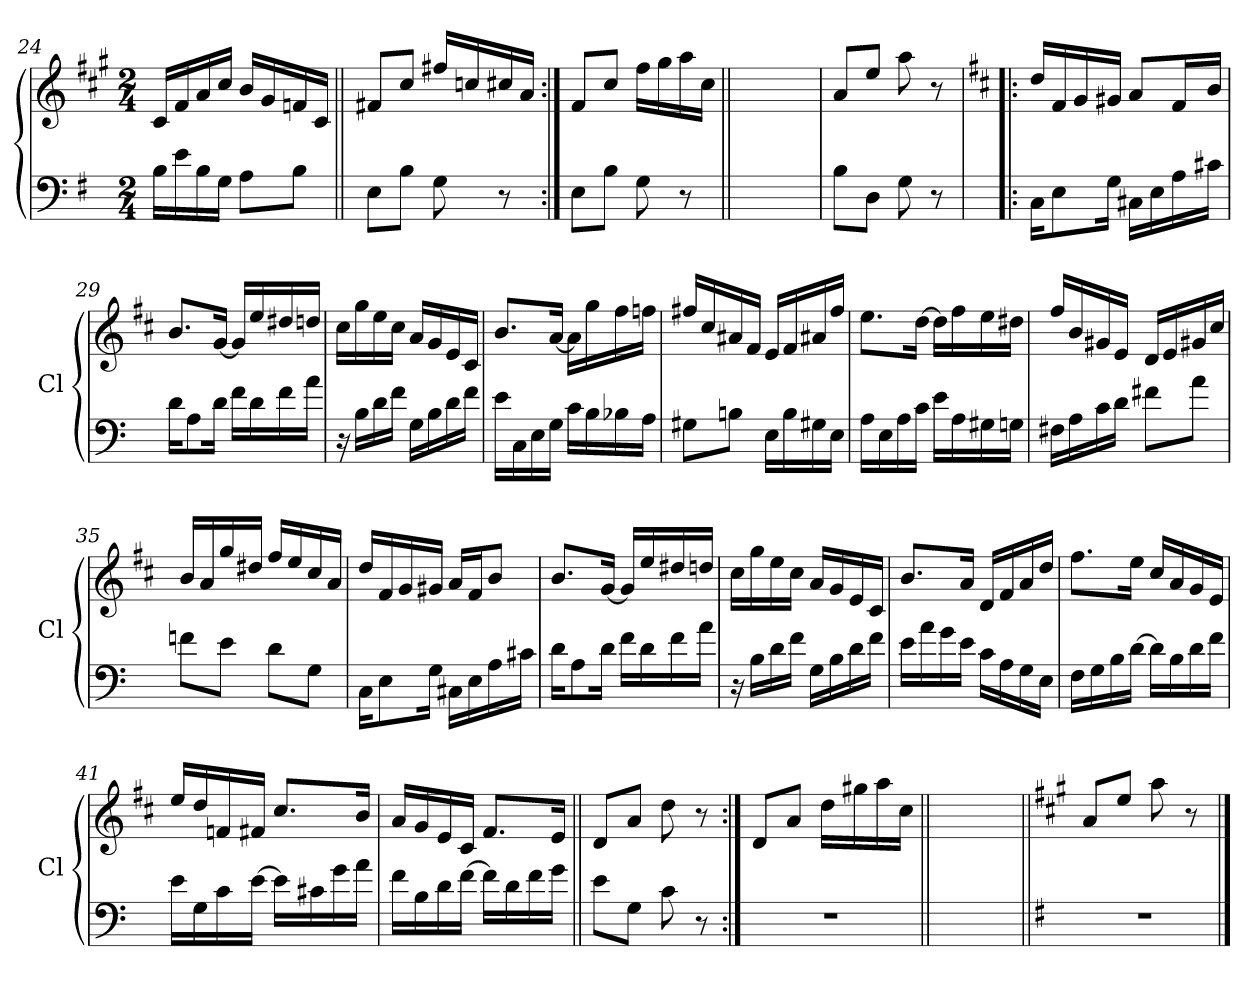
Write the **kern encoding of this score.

**kern	**kern
*part2	*part1
*staff2	*staff1
*	*I'Cl
!!LO:LB:g=z
*clefF4	*clefG2
*	*ITrd1c2
*k[f#]	*k[f#]
*G:	*G:
*M2/4	*M2/4
=24	=24
16B\LL	16B/LL
16e\	16e/
16B\	16g/
16G\JJ	16b/JJ
8A\L	16a/LL
.	16f#/
8B\J	16e-X/
.	16B/JJ
=25||	=25||
8E\L	8en/L
8B\J	8b/J
8G\	16een/LL
.	16b-X/
8r	16bn/
.	16g/JJ
=26:|!	=26:|!
8E\L	8e/L
8B\J	8b/J
8G\	16ee\LL
.	16ff#\
8r	16gg\
.	16b\JJ
=26X261||	=26X261||
2ryy	2ryy
!!LO:LB:g=z
=27	=27
8B\L	8g/L
8D\J	8dd/J
8G\	8gg\
8r	8r
=28!|:	=28!|:
*k[]	*k[]
*C:	*C:
16C\KL	16cc/LL
8E\	16e/
.	16f/
16G\Jk	16f#X/JJ
16C#X\LL	8g/L
16E\	.
16A\	16e/L
16c#X\JJ	16a/JJ
=29	=29
16d\KL	8.a/L
8A\	.
16d\Jk	[<16f/Jk
16f\LL	16f/LL]
16d\	16dd/
16f\	16cc#X/
16a\JJ	16ccn/JJ
=30	=30
16r	16b\LL
16B\LL	16ff\
16d\	16dd\
16f\JJ	16b\JJ
16G\LL	16g/LL
16B\	16f/
16d\	16d/
16f\JJ	16B/JJ
=31	=31
16e\LL	8.a/L
16C\	.
16E\	.
16G\JJ	[16g/Jk
16c\LL	16g\LL]
16B\	16ff\
16B-X\	16ee\
16A\JJ	16ee-X\JJ
!!LO:LB:g=z
=32	=32
8G#X\L	16een/LL
.	16b/
8Bn\J	16g#X/
.	16e/JJ
16E\LL	16d/LL
16B\	16e/
16G#X\	16g#X/
16E\JJ	16ee/JJ
=33	=33
16A\LL	8.dd\L
16E\	.
16A\	.
16c\JJ	[16cc\Jk
16e\LL	16cc\LL]
16A\	16ee\
16G#X\	16dd\
16Gn\JJ	16cc#X\JJ
=34	=34
16F#X\LL	16ee/LL
16A\	16a/
16c\	16f#X/
16d\JJ	16d/JJ
8f#X\L	16c/LL
.	16d/
8a\J	16f#X/
.	16b/JJ
=35	=35
8fn\L	16a/LL
.	16g/
8e\J	16ff/
.	16cc#X/JJ
8d\L	16ee/LL
.	16dd/
8G\J	16b/
.	16g/JJ
=36	=36
16C\KL	16cc/LL
8E\	16e/
.	16f/
16G\Jk	16f#X/JJ
16C#X\LL	16g/LL
16E\	16e/J
16A\	8a/J
16c#X\JJ	.
!!LO:LB:g=z
=37	=37
16d\KL	8.a/L
8A\	.
16d\Jk	[<16f/Jk
16f\LL	16f/LL]
16d\	16dd/
16f\	16cc#X/
16a\JJ	16ccn/JJ
=38	=38
16r	16b\LL
16B\LL	16ff\
16d\	16dd\
16f\JJ	16b\JJ
16G\LL	16g/LL
16B\	16f/
16d\	16d/
16f\JJ	16B/JJ
=39	=39
16e\LL	8.a/L
16a\	.
16g\	.
16e\JJ	16g/Jk
16c\LL	16c/LL
16A\	16e/
16G\	16g/
16E\JJ	16cc/JJ
=40	=40
16F\LL	8.ee\L
16G\	.
16B\	.
[16d\JJ	16dd\Jk
16d\LL]	16b/LL
16B\	16g/
16d\	16f/
16f\JJ	16d/JJ
=41	=41
16e\LL	16dd/LL
16G\	16cc/
16c\	16e-X/
[16e\JJ	16en/JJ
16e\LL]	8.b/L
16c#X\	.
16g\	.
16a\JJ	16a/Jk
!!LO:LB:g=z
=42	=42
16f\LL	16g/LL
16B\	16f/
16d\	16d/
[16f\JJ	16B/JJ
16f\LL]	8.e/L
16d\	.
16f\	.
16g\JJ	16d/Jk
=43||	=43||
8e\L	8c/L
8G\J	8g/J
8c\	8cc\
8r	8r
=44:|!	=44:|!
2r	8c/L
.	8g/J
.	16cc\LL
.	16ff#X\
.	16gg\
.	16b\JJ
=45||	=45||
2ryy	2ryy
=46||	=46||
*k[f#]	*k[f#]
*G:	*G:
2r	8g/L
.	8dd/J
.	8gg\
.	8r
==	==
*-	*-
